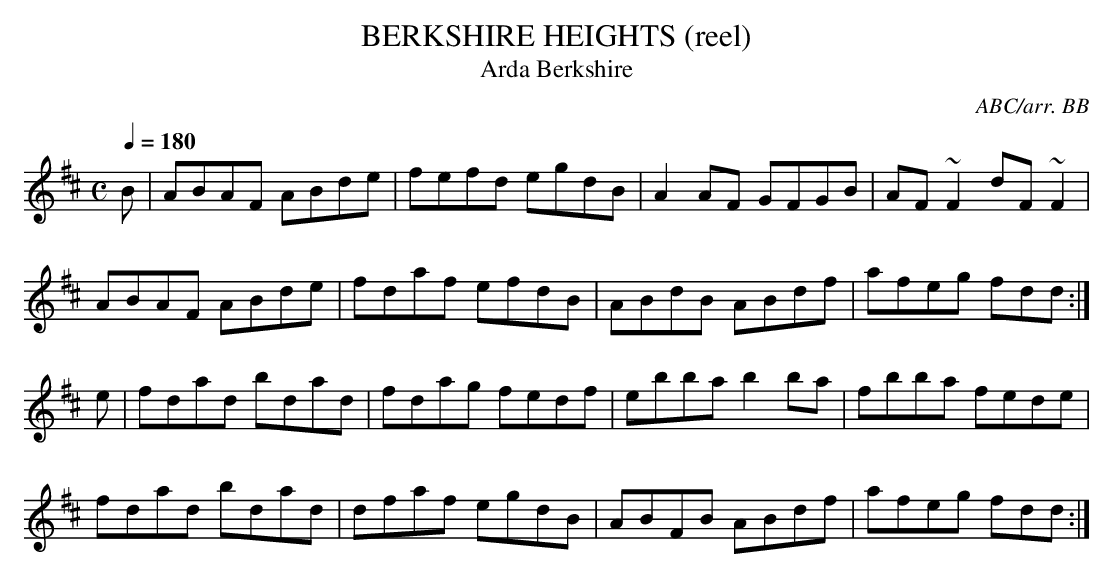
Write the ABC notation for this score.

X:1
T:BERKSHIRE HEIGHTS (reel)
T:Arda Berkshire
C:ABC/arr. BB
L:1/8
M:C
Q:1/4=180
K:D
B|ABAF ABde|fefd egdB|A2AF GFGB|AF~F2 dF~F2|
ABAF ABde|fdaf efdB|ABdB ABdf|afeg fdd :|
e|fdad bdad|fdag fedf|ebba b2ba|fbba fede|
fdad bdad|dfaf egdB|ABFB ABdf|afeg fdd:|
